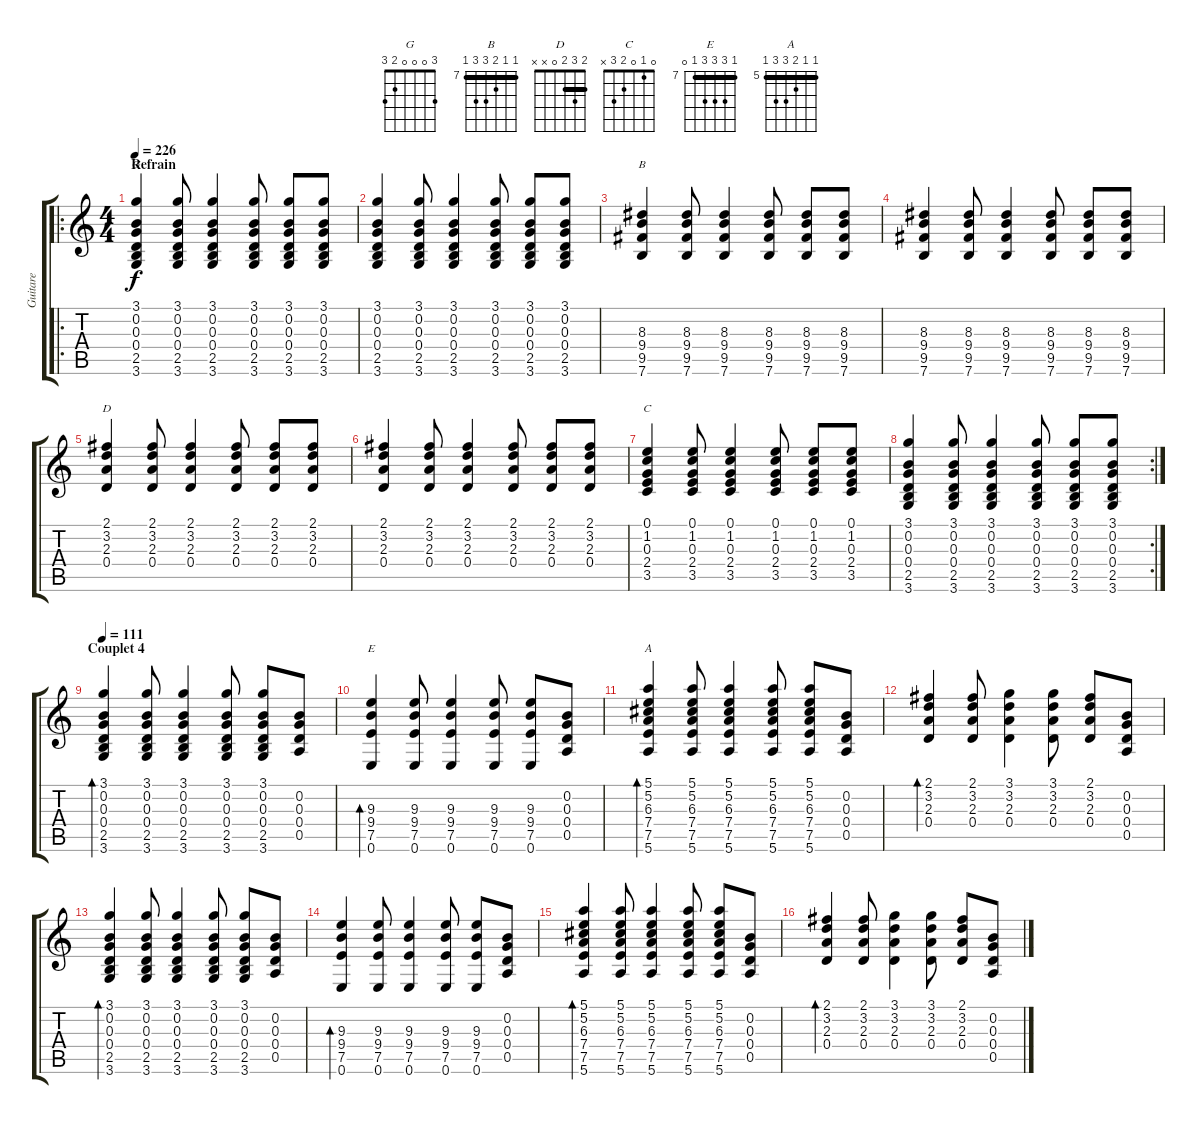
\track ("Guitare" "Guitare") {instrument acousticguitarnylon}
\staff {score tabs}
\tuning (E4 B3 G3 D3 A2 E2) {hide}
\chord ("G" 3 0 0 0 2 3)
\chord ("B" 7 7 8 9 9 7) {firstfret 7 barre 7}
\chord ("D" 2 3 2 0 x x) {barre 2}
\chord ("C" 0 1 0 2 3 x)
\chord ("E" 7 9 9 9 7 0) {firstfret 7 barre 7}
\chord ("A" 5 5 6 7 7 5) {firstfret 5 barre 5}
\ro
\ts (4 4)
\section ("" "Refrain")
\tempo 226
\clef g2
\ks c
(3.1 0.2 0.3 0.4 2.5 3.6).4{ch "G" dy f} (3.1 0.2 0.3 0.4 2.5 3.6).8 (3.1 0.2 0.3 0.4 2.5 3.6).4 (3.1 0.2 0.3 0.4 2.5 3.6).8 (3.1 0.2 0.3 0.4 2.5 3.6).8 (3.1 0.2 0.3 0.4 2.5 3.6).8 |
(3.1 0.2 0.3 0.4 2.5 3.6).4 (3.1 0.2 0.3 0.4 2.5 3.6).8 (3.1 0.2 0.3 0.4 2.5 3.6).4 (3.1 0.2 0.3 0.4 2.5 3.6).8 (3.1 0.2 0.3 0.4 2.5 3.6).8 (3.1 0.2 0.3 0.4 2.5 3.6).8 |
(8.3 9.4 9.5 7.6).4{ch "B"} (8.3 9.4 9.5 7.6).8 (8.3 9.4 9.5 7.6).4 (8.3 9.4 9.5 7.6).8 (8.3 9.4 9.5 7.6).8 (8.3 9.4 9.5 7.6).8 |
(8.3 9.4 9.5 7.6).4 (8.3 9.4 9.5 7.6).8 (8.3 9.4 9.5 7.6).4 (8.3 9.4 9.5 7.6).8 (8.3 9.4 9.5 7.6).8 (8.3 9.4 9.5 7.6).8 |
(2.1 3.2 2.3 0.4).4{ch "D"} (2.1 3.2 2.3 0.4).8 (2.1 3.2 2.3 0.4).4 (2.1 3.2 2.3 0.4).8 (2.1 3.2 2.3 0.4).8 (2.1 3.2 2.3 0.4).8 |
(2.1 3.2 2.3 0.4).4 (2.1 3.2 2.3 0.4).8 (2.1 3.2 2.3 0.4).4 (2.1 3.2 2.3 0.4).8 (2.1 3.2 2.3 0.4).8 (2.1 3.2 2.3 0.4).8 |
(0.1 1.2 0.3 2.4 3.5).4{ch "C"} (0.1 1.2 0.3 2.4 3.5).8 (0.1 1.2 0.3 2.4 3.5).4 (0.1 1.2 0.3 2.4 3.5).8 (0.1 1.2 0.3 2.4 3.5).8 (0.1 1.2 0.3 2.4 3.5).8 |
\rc 2
(3.1 0.2 0.3 0.4 2.5 3.6).4 (3.1 0.2 0.3 0.4 2.5 3.6).8 (3.1 0.2 0.3 0.4 2.5 3.6).4 (3.1 0.2 0.3 0.4 2.5 3.6).8 (3.1 0.2 0.3 0.4 2.5 3.6).8 (3.1 0.2 0.3 0.4 2.5 3.6).8 |
\section ("" "Couplet 4")
\tempo 111
(3.1 0.2 0.3 0.4 2.5 3.6).4{bd 60} (3.1 0.2 0.3 0.4 2.5 3.6).8 (3.1 0.2 0.3 0.4 2.5 3.6).4 (3.1 0.2 0.3 0.4 2.5 3.6).8 (3.1 0.2 0.3 0.4 2.5 3.6).8 (0.2 0.3 0.4 0.5).8 |
(9.3 9.4 7.5 0.6).4{bd 60 ch "E"} (9.3 9.4 7.5 0.6).8 (9.3 9.4 7.5 0.6).4 (9.3 9.4 7.5 0.6).8 (9.3 9.4 7.5 0.6).8 (0.2 0.3 0.4 0.5).8 |
(5.1 5.2 6.3 7.4 7.5 5.6).4{bd 60 ch "A"} (5.1 5.2 6.3 7.4 7.5 5.6).8 (5.1 5.2 6.3 7.4 7.5 5.6).4 (5.1 5.2 6.3 7.4 7.5 5.6).8 (5.1 5.2 6.3 7.4 7.5 5.6).8 (0.2 0.3 0.4 0.5).8 |
(2.1 3.2 2.3 0.4).4{bd 60} (2.1 3.2 2.3 0.4).8 (3.1 3.2 2.3 0.4).4 (3.1 3.2 2.3 0.4).8 (2.1 3.2 2.3 0.4).8 (0.2 0.3 0.4 0.5).8 |
(3.1 0.2 0.3 0.4 2.5 3.6).4{bd 60} (3.1 0.2 0.3 0.4 2.5 3.6).8 (3.1 0.2 0.3 0.4 2.5 3.6).4 (3.1 0.2 0.3 0.4 2.5 3.6).8 (3.1 0.2 0.3 0.4 2.5 3.6).8 (0.2 0.3 0.4 0.5).8 |
(9.3 9.4 7.5 0.6).4{bd 60} (9.3 9.4 7.5 0.6).8 (9.3 9.4 7.5 0.6).4 (9.3 9.4 7.5 0.6).8 (9.3 9.4 7.5 0.6).8 (0.2 0.3 0.4 0.5).8 |
(5.1 5.2 6.3 7.4 7.5 5.6).4{bd 60} (5.1 5.2 6.3 7.4 7.5 5.6).8 (5.1 5.2 6.3 7.4 7.5 5.6).4 (5.1 5.2 6.3 7.4 7.5 5.6).8 (5.1 5.2 6.3 7.4 7.5 5.6).8 (0.2 0.3 0.4 0.5).8 |
(2.1 3.2 2.3 0.4).4{bd 60} (2.1 3.2 2.3 0.4).8 (3.1 3.2 2.3 0.4).4 (3.1 3.2 2.3 0.4).8 (2.1 3.2 2.3 0.4).8 (0.2 0.3 0.4 0.5).8
